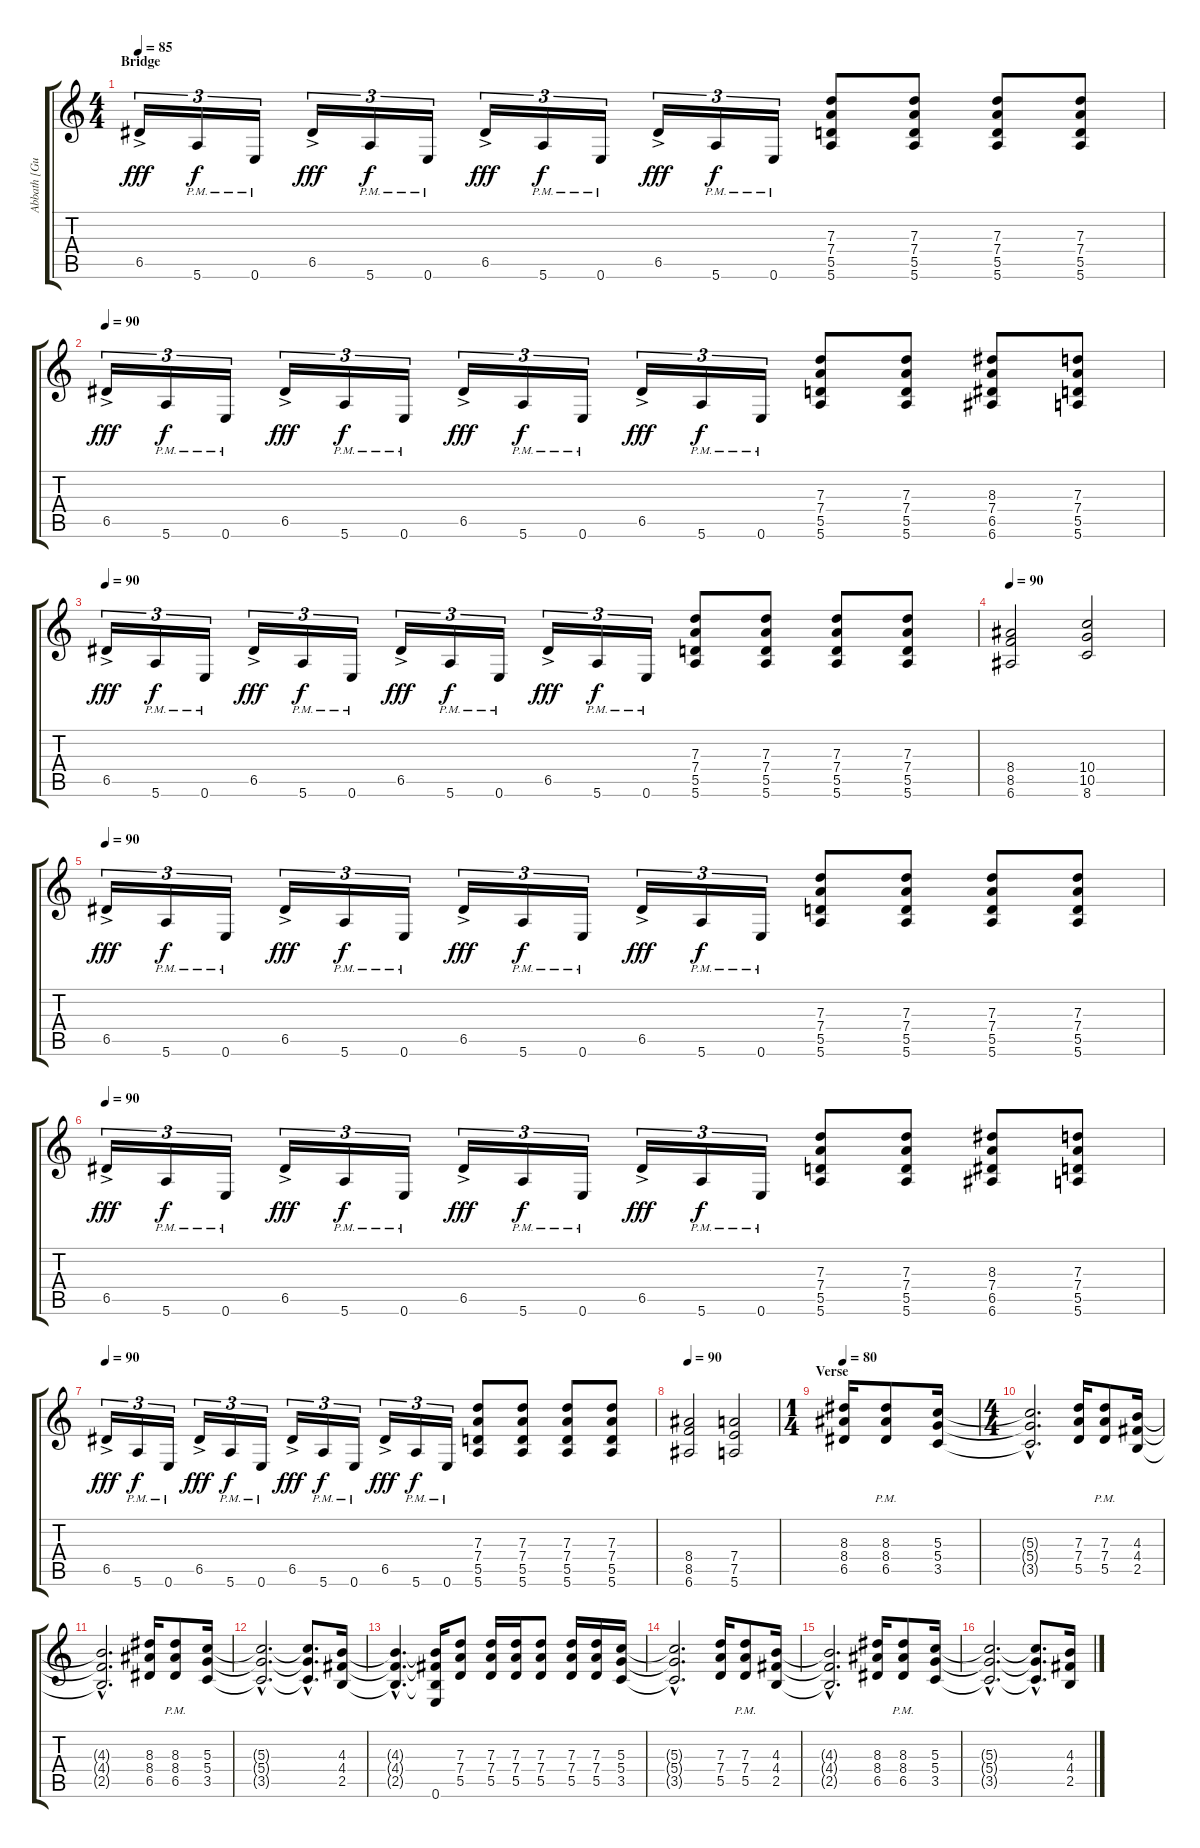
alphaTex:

\track ("Abbath [Guitar]" "Abbath [Gu") {instrument distortionguitar}
\staff {score tabs}
\tuning (E4 B3 G3 D3 A2 E2) {hide}
\ts (4 4)
\section ("" "Bridge")
\tempo 85
\tempo 90
\tempo 85
\clef g2
\ks c
6.5{ac}.16{tu (3 2) dy fff instrument distortionguitar} 5.6{pm}.16{tu (3 2) dy f} 0.6{pm}.16{tu (3 2)} 6.5{ac}.16{tu (3 2) dy fff} 5.6{pm}.16{tu (3 2) dy f} 0.6{pm}.16{tu (3 2)} 6.5{ac}.16{tu (3 2) dy fff} 5.6{pm}.16{tu (3 2) dy f} 0.6{pm}.16{tu (3 2)} 6.5{ac}.16{tu (3 2) dy fff} 5.6{pm}.16{tu (3 2) dy f} 0.6{pm}.16{tu (3 2)} (7.3 7.4 5.5 5.6).8 (7.3 7.4 5.5 5.6).8 (7.3 7.4 5.5 5.6).8 (7.3 7.4 5.5 5.6).8 |
\tempo 90
6.5{ac}.16{tu (3 2) dy fff} 5.6{pm}.16{tu (3 2) dy f} 0.6{pm}.16{tu (3 2)} 6.5{ac}.16{tu (3 2) dy fff} 5.6{pm}.16{tu (3 2) dy f} 0.6{pm}.16{tu (3 2)} 6.5{ac}.16{tu (3 2) dy fff} 5.6{pm}.16{tu (3 2) dy f} 0.6{pm}.16{tu (3 2)} 6.5{ac}.16{tu (3 2) dy fff} 5.6{pm}.16{tu (3 2) dy f} 0.6{pm}.16{tu (3 2)} (7.3 7.4 5.5 5.6).8 (7.3 7.4 5.5 5.6).8 (8.3 7.4 6.5 6.6).8 (7.3 7.4 5.5 5.6).8 |
\tempo 90
6.5{ac}.16{tu (3 2) dy fff} 5.6{pm}.16{tu (3 2) dy f} 0.6{pm}.16{tu (3 2)} 6.5{ac}.16{tu (3 2) dy fff} 5.6{pm}.16{tu (3 2) dy f} 0.6{pm}.16{tu (3 2)} 6.5{ac}.16{tu (3 2) dy fff} 5.6{pm}.16{tu (3 2) dy f} 0.6{pm}.16{tu (3 2)} 6.5{ac}.16{tu (3 2) dy fff} 5.6{pm}.16{tu (3 2) dy f} 0.6{pm}.16{tu (3 2)} (7.3 7.4 5.5 5.6).8 (7.3 7.4 5.5 5.6).8 (7.3 7.4 5.5 5.6).8 (7.3 7.4 5.5 5.6).8 |
\tempo 90
(8.4 8.5 6.6).2 (10.4 10.5 8.6).2 |
\tempo 90
6.5{ac}.16{tu (3 2) dy fff} 5.6{pm}.16{tu (3 2) dy f} 0.6{pm}.16{tu (3 2)} 6.5{ac}.16{tu (3 2) dy fff} 5.6{pm}.16{tu (3 2) dy f} 0.6{pm}.16{tu (3 2)} 6.5{ac}.16{tu (3 2) dy fff} 5.6{pm}.16{tu (3 2) dy f} 0.6{pm}.16{tu (3 2)} 6.5{ac}.16{tu (3 2) dy fff} 5.6{pm}.16{tu (3 2) dy f} 0.6{pm}.16{tu (3 2)} (7.3 7.4 5.5 5.6).8 (7.3 7.4 5.5 5.6).8 (7.3 7.4 5.5 5.6).8 (7.3 7.4 5.5 5.6).8 |
\tempo 90
6.5{ac}.16{tu (3 2) dy fff} 5.6{pm}.16{tu (3 2) dy f} 0.6{pm}.16{tu (3 2)} 6.5{ac}.16{tu (3 2) dy fff} 5.6{pm}.16{tu (3 2) dy f} 0.6{pm}.16{tu (3 2)} 6.5{ac}.16{tu (3 2) dy fff} 5.6{pm}.16{tu (3 2) dy f} 0.6{pm}.16{tu (3 2)} 6.5{ac}.16{tu (3 2) dy fff} 5.6{pm}.16{tu (3 2) dy f} 0.6{pm}.16{tu (3 2)} (7.3 7.4 5.5 5.6).8 (7.3 7.4 5.5 5.6).8 (8.3 7.4 6.5 6.6).8 (7.3 7.4 5.5 5.6).8 |
\tempo 90
6.5{ac}.16{tu (3 2) dy fff} 5.6{pm}.16{tu (3 2) dy f} 0.6{pm}.16{tu (3 2)} 6.5{ac}.16{tu (3 2) dy fff} 5.6{pm}.16{tu (3 2) dy f} 0.6{pm}.16{tu (3 2)} 6.5{ac}.16{tu (3 2) dy fff} 5.6{pm}.16{tu (3 2) dy f} 0.6{pm}.16{tu (3 2)} 6.5{ac}.16{tu (3 2) dy fff} 5.6{pm}.16{tu (3 2) dy f} 0.6{pm}.16{tu (3 2)} (7.3 7.4 5.5 5.6).8 (7.3 7.4 5.5 5.6).8 (7.3 7.4 5.5 5.6).8 (7.3 7.4 5.5 5.6).8 |
\tempo 90
(8.4 8.5 6.6).2 (7.4 7.5 5.6).2 |
\ts (1 4)
\section ("" "Verse")
\tempo 80
(8.3 8.4 6.5).16 (8.3{pm} 8.4{pm} 6.5{pm}).8 (5.3 5.4 3.5).16 |
\ts (4 4)
(5.3{hac t} 5.4{hac t} 3.5{hac t}).2{d} (7.3 7.4 5.5).16 (7.3{pm} 7.4{pm} 5.5{pm}).8 (4.3 4.4 2.5).16 |
(4.3{hac t} 4.4{hac t} 2.5{hac t}).2{d} (8.3 8.4 6.5).16 (8.3{pm} 8.4{pm} 6.5{pm}).8 (5.3 5.4 3.5).16 |
(5.3{hac t} 5.4{hac t} 3.5{hac t}).2{d} (5.3{hac t} 5.4{hac t} 3.5{hac t}).8{d} (4.3 4.4 2.5).16 |
(4.3{hac t} 4.4{hac t} 2.5{hac t}).4{d} (4.3{t} 4.4{t} 2.5{t} 0.6).16 (7.3 7.4 5.5).8 (7.3 7.4 5.5).16 (7.3 7.4 5.5).16 (7.3 7.4 5.5).8 (7.3 7.4 5.5).16 (7.3 7.4 5.5).16 (5.3 5.4 3.5).16 |
(5.3{hac t} 5.4{hac t} 3.5{hac t}).2{d} (7.3 7.4 5.5).16 (7.3{pm} 7.4{pm} 5.5{pm}).8 (4.3 4.4 2.5).16 |
(4.3{hac t} 4.4{hac t} 2.5{hac t}).2{d} (8.3 8.4 6.5).16 (8.3{pm} 8.4{pm} 6.5{pm}).8 (5.3 5.4 3.5).16 |
(5.3{hac t} 5.4{hac t} 3.5{hac t}).2{d} (5.3{hac t} 5.4{hac t} 3.5{hac t}).8{d} (4.3 4.4 2.5).16
